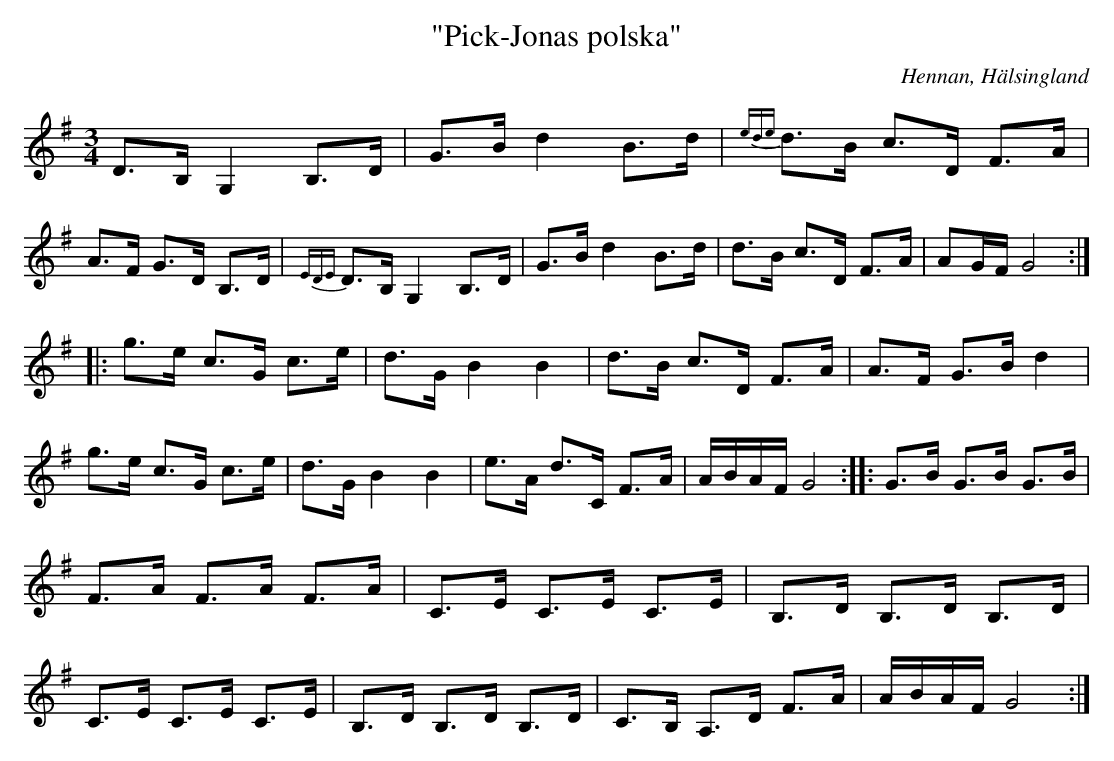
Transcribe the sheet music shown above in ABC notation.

X:1
T: "Pick-Jonas polska"
O: Hennan, Hälsingland
M: 3/4
L: 1/8
K: G
D>B, G,2 B,>D | G>B d2 B>d | {ede}d>B c>D F>A| A>F G>D B,>D|{EDE}D>B, G,2 B,>D|G>B d2 B>d | d>B c>D F>A| AG/F/ G4 :||:
g>e c>G c>e | d>G B2 B2 | d>B c>D F>A|A>F G>B d2|g>e c>G c>e | d>G B2 B2 | e>A d>C F>A|A/B/A/F/ G4:||:G>B G>B G>B|F>A F>A F>A|C>E C>E C>E|B,>D B,>D B,>D|C>E C>E C>E|B,>D B,>D B,>D|C>B, A,>D F>A |A/B/A/F/ G4:|
